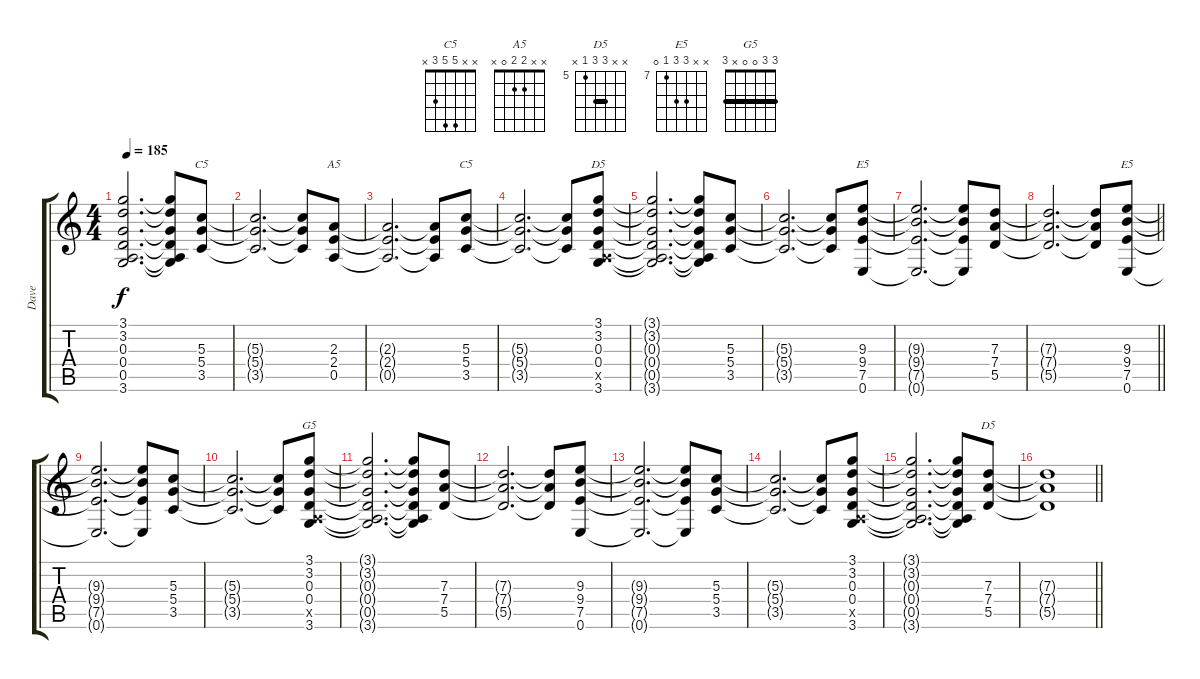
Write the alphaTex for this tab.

\track ("Dave" "Dave") {instrument distortionguitar}
\staff {score tabs}
\tuning (E4 B3 G3 D3 A2 E2) {hide}
\chord ("C5" x x 5 5 3 x) {barre 5}
\chord ("A5" x x 2 2 0 x)
\chord ("C5" x x 5 5 3 x)
\chord ("D5" x x 7 7 5 x) {firstfret 5}
\chord ("E5" x x 9 9 7 0) {firstfret 7 barre 9}
\chord ("E5" x x 9 9 7 0) {firstfret 7}
\chord ("G5" 3 3 0 0 x 3) {barre 3}
\chord ("D5" x x 7 7 5 x) {firstfret 5 barre 7}
\ts (4 4)
\tempo 185
\clef g2
\ks c
(3.1{t} 3.2{t} 0.3{t} 0.4{t} 0.5{t} 3.6{t}).2{d dy f} (3.1{t} 3.2{t} 0.3{t} 0.4{t} 0.5{t} 3.6{t}).8 (5.3 5.4 3.5).8{ch "C5"} |
(5.3{t} 5.4{t} 3.5{t}).2{d} (5.3{t} 5.4{t} 3.5{t}).8 (2.3 2.4 0.5).8{ch "A5"} |
(2.3{t} 2.4{t} 0.5{t}).2{d} (2.3{t} 2.4{t} 0.5{t}).8 (5.3 5.4 3.5).8{ch "C5"} |
(5.3{t} 5.4{t} 3.5{t}).2{d} (5.3{t} 5.4{t} 3.5{t}).8 (3.1 3.2 0.3 0.4 0.5{x} 3.6).8{ch "D5"} |
(3.1{t} 3.2{t} 0.3{t} 0.4{t} 0.5{t} 3.6{t}).2{d} (3.1{t} 3.2{t} 0.3{t} 0.4{t} 0.5{t} 3.6{t}).8 (5.3 5.4 3.5).8 |
(5.3{t} 5.4{t} 3.5{t}).2{d} (5.3{t} 5.4{t} 3.5{t}).8 (9.3 9.4 7.5 0.6).8{ch "E5"} |
(9.3{t} 9.4{t} 7.5{t} 0.6{t}).2{d} (9.3{t} 9.4{t} 7.5{t} 0.6{t}).8 (7.3 7.4 5.5).8 |
\barLineRight lightlight
(7.3{t} 7.4{t} 5.5{t}).2{d} (7.3{t} 7.4{t} 5.5{t}).8 (9.3 9.4 7.5 0.6).8{ch "E5"} |
(9.3{t} 9.4{t} 7.5{t} 0.6{t}).2{d} (9.3{t} 9.4{t} 7.5{t} 0.6{t}).8 (5.3 5.4 3.5).8 |
(5.3{t} 5.4{t} 3.5{t}).2{d} (5.3{t} 5.4{t} 3.5{t}).8 (3.1 3.2 0.3 0.4 0.5{x} 3.6).8{ch "G5"} |
(3.1{t} 3.2{t} 0.3{t} 0.4{t} 0.5{t} 3.6{t}).2{d} (3.1{t} 3.2{t} 0.3{t} 0.4{t} 0.5{t} 3.6{t}).8 (7.3 7.4 5.5).8 |
(7.3{t} 7.4{t} 5.5{t}).2{d} (7.3{t} 7.4{t} 5.5{t}).8 (9.3 9.4 7.5 0.6).8 |
(9.3{t} 9.4{t} 7.5{t} 0.6{t}).2{d} (9.3{t} 9.4{t} 7.5{t} 0.6{t}).8 (5.3 5.4 3.5).8 |
(5.3{t} 5.4{t} 3.5{t}).2{d} (5.3{t} 5.4{t} 3.5{t}).8 (3.1 3.2 0.3 0.4 0.5{x} 3.6).8 |
(3.1{t} 3.2{t} 0.3{t} 0.4{t} 0.5{t} 3.6{t}).2{d} (3.1{t} 3.2{t} 0.3{t} 0.4{t} 0.5{t} 3.6{t}).8 (7.3 7.4 5.5).8{ch "D5"} |
\barLineRight lightlight
(7.3{t} 7.4{t} 5.5{t}).1
